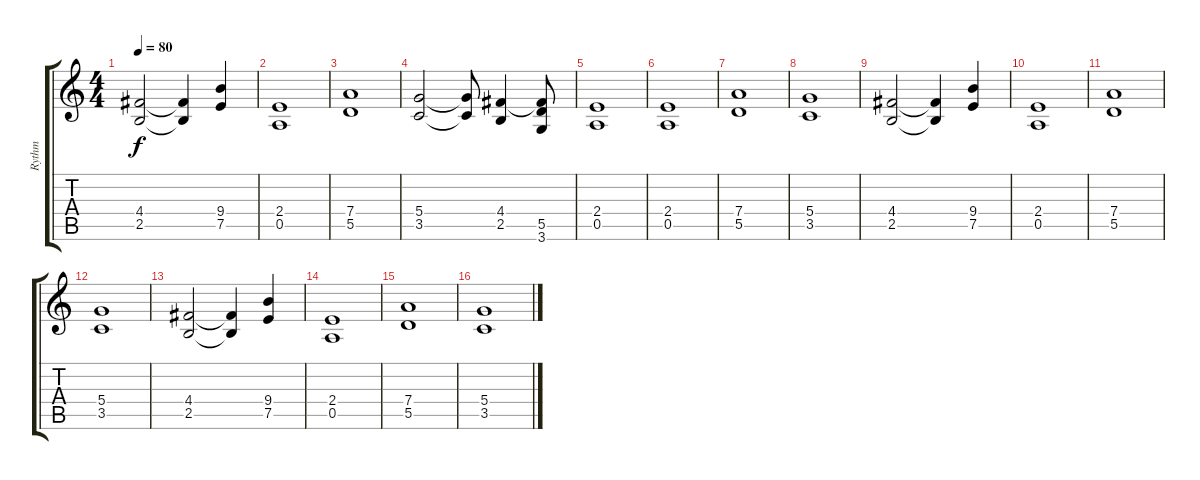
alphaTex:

\track ("Rythm" "Rythm") {instrument overdrivenguitar}
\staff {score tabs}
\tuning (E4 B3 G3 D3 A2 E2) {hide}
\ts (4 4)
\tempo 80
\clef g2
\ks c
(4.4 2.5).2{dy f} (4.4{t} 2.5{t}).4 (9.4 7.5).4 |
(2.4 0.5).1 |
(7.4 5.5).1 |
(5.4 3.5).2 (5.4{t} 3.5{t}).8 (4.4 2.5).4 (4.4{t} 5.5 3.6).8 |
(2.4 0.5).1 |
(2.4 0.5).1 |
(7.4 5.5).1 |
(5.4 3.5).1 |
(4.4 2.5).2 (4.4{t} 2.5{t}).4 (9.4 7.5).4 |
(2.4 0.5).1 |
(7.4 5.5).1 |
(5.4 3.5).1 |
(4.4 2.5).2 (4.4{t} 2.5{t}).4 (9.4 7.5).4 |
(2.4 0.5).1 |
(7.4 5.5).1 |
(5.4 3.5).1
